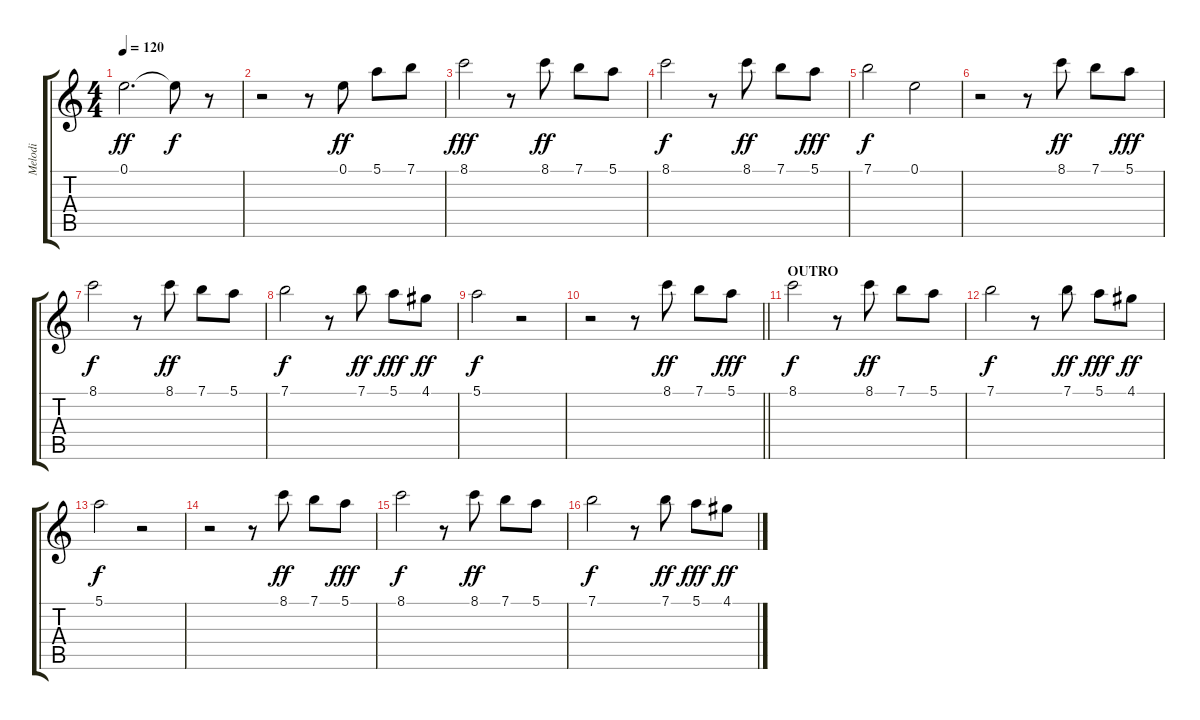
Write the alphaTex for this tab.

\track ("Melodi" "Melodi") {instrument acousticguitarsteel}
\staff {score tabs}
\tuning (E4 B3 G3 D3 A2 E2) {hide}
\ts (4 4)
\tempo 120
\clef g2
\ks aminor
0.1.2{d dy ff} 0.1{t}.8{dy f} r.8 |
r.2 r.8 0.1.8{dy ff} 5.1.8 7.1.8 |
8.1.2{dy fff} r.8 8.1.8{dy ff} 7.1.8 5.1.8 |
8.1.2{dy f} r.8 8.1.8{dy ff} 7.1.8 5.1.8{dy fff} |
7.1.2{dy f} 0.1.2 |
r.2 r.8 8.1.8{dy ff} 7.1.8 5.1.8{dy fff} |
8.1.2{dy f} r.8 8.1.8{dy ff} 7.1.8 5.1.8 |
7.1.2{dy f} r.8 7.1.8{dy ff} 5.1.8{dy fff} 4.1.8{dy ff} |
5.1.2{dy f} r.2 |
\barLineRight lightlight
r.2 r.8 8.1.8{dy ff} 7.1.8 5.1.8{dy fff} |
\section ("" "OUTRO")
8.1.2{dy f} r.8 8.1.8{dy ff} 7.1.8 5.1.8 |
7.1.2{dy f} r.8 7.1.8{dy ff} 5.1.8{dy fff} 4.1.8{dy ff} |
5.1.2{dy f} r.2 |
r.2 r.8 8.1.8{dy ff} 7.1.8 5.1.8{dy fff} |
8.1.2{dy f} r.8 8.1.8{dy ff} 7.1.8 5.1.8 |
7.1.2{dy f} r.8 7.1.8{dy ff} 5.1.8{dy fff} 4.1.8{dy ff}
